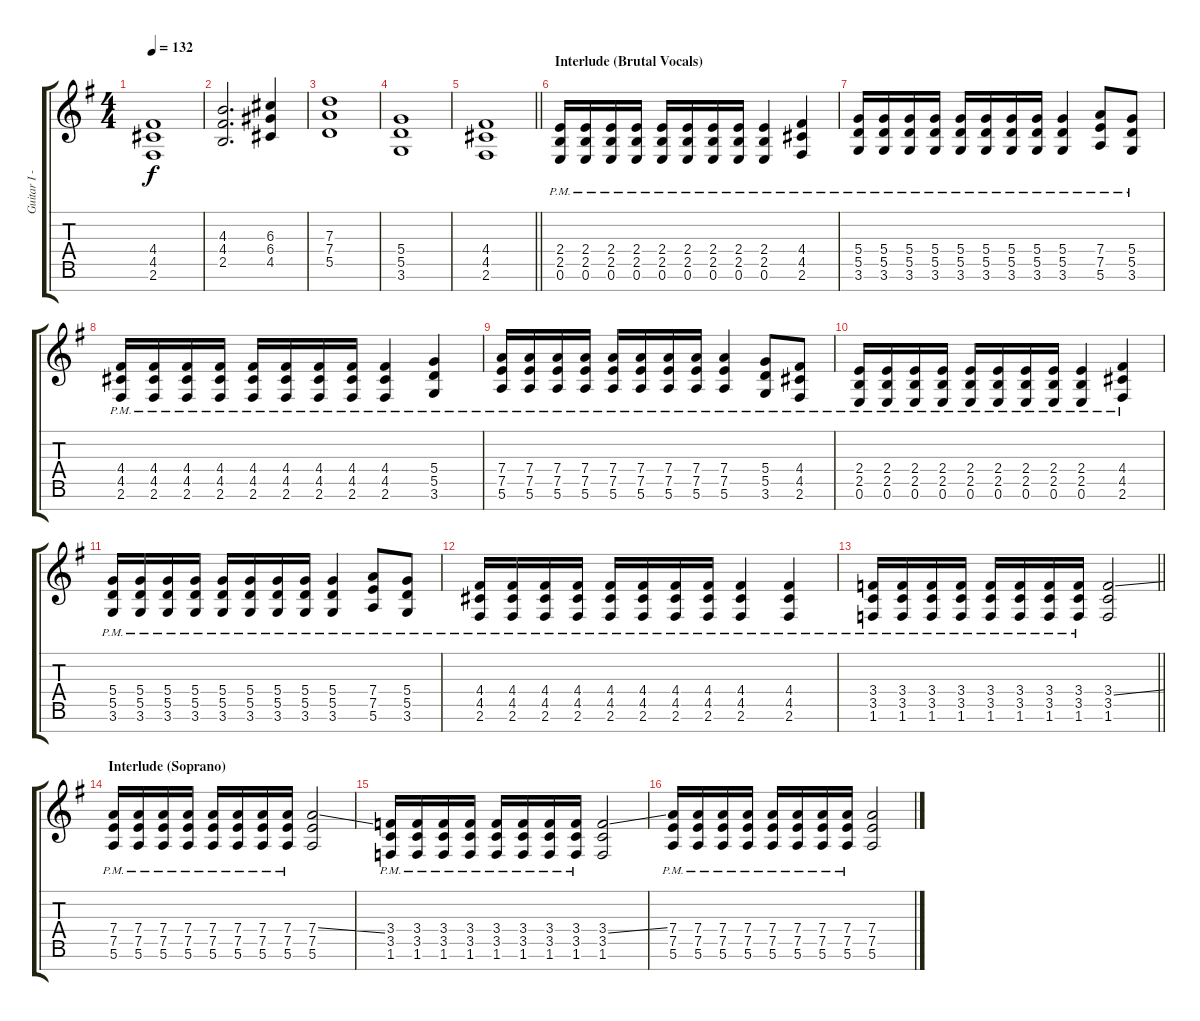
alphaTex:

\track ("Guitar I - Mark Jansen" "Guitar I -") {instrument distortionguitar}
\staff {score tabs}
\tuning (E4 B3 G3 D3 A2 E2 B1) {hide}
\ts (4 4)
\tempo 132
\clef g2
\ks g
(4.4 4.5 2.6).1{dy f} |
(4.3 4.4 2.5).2{d} (6.3 6.4 4.5).4 |
(7.3 7.4 5.5).1 |
(5.4 5.5 3.6).1 |
\barLineRight lightlight
(4.4 4.5 2.6).1 |
\section ("" "Interlude (Brutal Vocals)")
(2.4{pm} 2.5{pm} 0.6{pm}).16 (2.4{pm} 2.5{pm} 0.6{pm}).16 (2.4{pm} 2.5{pm} 0.6{pm}).16 (2.4{pm} 2.5{pm} 0.6{pm}).16 (2.4{pm} 2.5{pm} 0.6{pm}).16 (2.4{pm} 2.5{pm} 0.6{pm}).16 (2.4{pm} 2.5{pm} 0.6{pm}).16 (2.4{pm} 2.5{pm} 0.6{pm}).16 (2.4{pm} 2.5{pm} 0.6{pm}).4 (4.4{pm} 4.5{pm} 2.6{pm}).4 |
(5.4{pm} 5.5{pm} 3.6{pm}).16 (5.4{pm} 5.5{pm} 3.6{pm}).16 (5.4{pm} 5.5{pm} 3.6{pm}).16 (5.4{pm} 5.5{pm} 3.6{pm}).16 (5.4{pm} 5.5{pm} 3.6{pm}).16 (5.4{pm} 5.5{pm} 3.6{pm}).16 (5.4{pm} 5.5{pm} 3.6{pm}).16 (5.4{pm} 5.5{pm} 3.6{pm}).16 (5.4{pm} 5.5{pm} 3.6{pm}).4 (7.4{pm} 7.5{pm} 5.6{pm}).8 (5.4{pm} 5.5{pm} 3.6{pm}).8 |
(4.4{pm} 4.5{pm} 2.6{pm}).16 (4.4{pm} 4.5{pm} 2.6{pm}).16 (4.4{pm} 4.5{pm} 2.6{pm}).16 (4.4{pm} 4.5{pm} 2.6{pm}).16 (4.4{pm} 4.5{pm} 2.6{pm}).16 (4.4{pm} 4.5{pm} 2.6{pm}).16 (4.4{pm} 4.5{pm} 2.6{pm}).16 (4.4{pm} 4.5{pm} 2.6{pm}).16 (4.4{pm} 4.5{pm} 2.6{pm}).4 (5.4{pm} 5.5{pm} 3.6{pm}).4 |
(7.4{pm} 7.5{pm} 5.6{pm}).16 (7.4{pm} 7.5{pm} 5.6{pm}).16 (7.4{pm} 7.5{pm} 5.6{pm}).16 (7.4{pm} 7.5{pm} 5.6{pm}).16 (7.4{pm} 7.5{pm} 5.6{pm}).16 (7.4{pm} 7.5{pm} 5.6{pm}).16 (7.4{pm} 7.5{pm} 5.6{pm}).16 (7.4{pm} 7.5{pm} 5.6{pm}).16 (7.4{pm} 7.5{pm} 5.6{pm}).4 (5.4{pm} 5.5{pm} 3.6{pm}).8 (4.4{pm} 4.5{pm} 2.6{pm}).8 |
(2.4{pm} 2.5{pm} 0.6{pm}).16 (2.4{pm} 2.5{pm} 0.6{pm}).16 (2.4{pm} 2.5{pm} 0.6{pm}).16 (2.4{pm} 2.5{pm} 0.6{pm}).16 (2.4{pm} 2.5{pm} 0.6{pm}).16 (2.4{pm} 2.5{pm} 0.6{pm}).16 (2.4{pm} 2.5{pm} 0.6{pm}).16 (2.4{pm} 2.5{pm} 0.6{pm}).16 (2.4{pm} 2.5{pm} 0.6{pm}).4 (4.4{pm} 4.5{pm} 2.6{pm}).4 |
(5.4{pm} 5.5{pm} 3.6{pm}).16 (5.4{pm} 5.5{pm} 3.6{pm}).16 (5.4{pm} 5.5{pm} 3.6{pm}).16 (5.4{pm} 5.5{pm} 3.6{pm}).16 (5.4{pm} 5.5{pm} 3.6{pm}).16 (5.4{pm} 5.5{pm} 3.6{pm}).16 (5.4{pm} 5.5{pm} 3.6{pm}).16 (5.4{pm} 5.5{pm} 3.6{pm}).16 (5.4{pm} 5.5{pm} 3.6{pm}).4 (7.4{pm} 7.5{pm} 5.6{pm}).8 (5.4{pm} 5.5{pm} 3.6{pm}).8 |
(4.4{pm} 4.5{pm} 2.6{pm}).16 (4.4{pm} 4.5{pm} 2.6{pm}).16 (4.4{pm} 4.5{pm} 2.6{pm}).16 (4.4{pm} 4.5{pm} 2.6{pm}).16 (4.4{pm} 4.5{pm} 2.6{pm}).16 (4.4{pm} 4.5{pm} 2.6{pm}).16 (4.4{pm} 4.5{pm} 2.6{pm}).16 (4.4{pm} 4.5{pm} 2.6{pm}).16 (4.4{pm} 4.5{pm} 2.6{pm}).4 (4.4{pm} 4.5{pm} 2.6{pm}).4 |
\barLineRight lightlight
(3.4{pm} 3.5{pm} 1.6{pm}).16 (3.4{pm} 3.5{pm} 1.6{pm}).16 (3.4{pm} 3.5{pm} 1.6{pm}).16 (3.4{pm} 3.5{pm} 1.6{pm}).16 (3.4{pm} 3.5{pm} 1.6{pm}).16 (3.4{pm} 3.5{pm} 1.6{pm}).16 (3.4{pm} 3.5{pm} 1.6{pm}).16 (3.4{pm} 3.5{pm} 1.6{pm}).16 (3.4{ss} 3.5 1.6).2 |
\section ("" "Interlude (Soprano)")
(7.4{pm} 7.5{pm} 5.6{pm}).16 (7.4{pm} 7.5{pm} 5.6{pm}).16 (7.4{pm} 7.5{pm} 5.6{pm}).16 (7.4{pm} 7.5{pm} 5.6{pm}).16 (7.4{pm} 7.5{pm} 5.6{pm}).16 (7.4{pm} 7.5{pm} 5.6{pm}).16 (7.4{pm} 7.5{pm} 5.6{pm}).16 (7.4{pm} 7.5{pm} 5.6{pm}).16 (7.4{ss} 7.5 5.6).2 |
(3.4{pm} 3.5{pm} 1.6{pm}).16 (3.4{pm} 3.5{pm} 1.6{pm}).16 (3.4{pm} 3.5{pm} 1.6{pm}).16 (3.4{pm} 3.5{pm} 1.6{pm}).16 (3.4{pm} 3.5{pm} 1.6{pm}).16 (3.4{pm} 3.5{pm} 1.6{pm}).16 (3.4{pm} 3.5{pm} 1.6{pm}).16 (3.4{pm} 3.5{pm} 1.6{pm}).16 (3.4{ss} 3.5 1.6).2 |
(7.4{pm} 7.5{pm} 5.6{pm}).16 (7.4{pm} 7.5{pm} 5.6{pm}).16 (7.4{pm} 7.5{pm} 5.6{pm}).16 (7.4{pm} 7.5{pm} 5.6{pm}).16 (7.4{pm} 7.5{pm} 5.6{pm}).16 (7.4{pm} 7.5{pm} 5.6{pm}).16 (7.4{pm} 7.5{pm} 5.6{pm}).16 (7.4{pm} 7.5{pm} 5.6{pm}).16 (7.4{ss} 7.5 5.6).2
